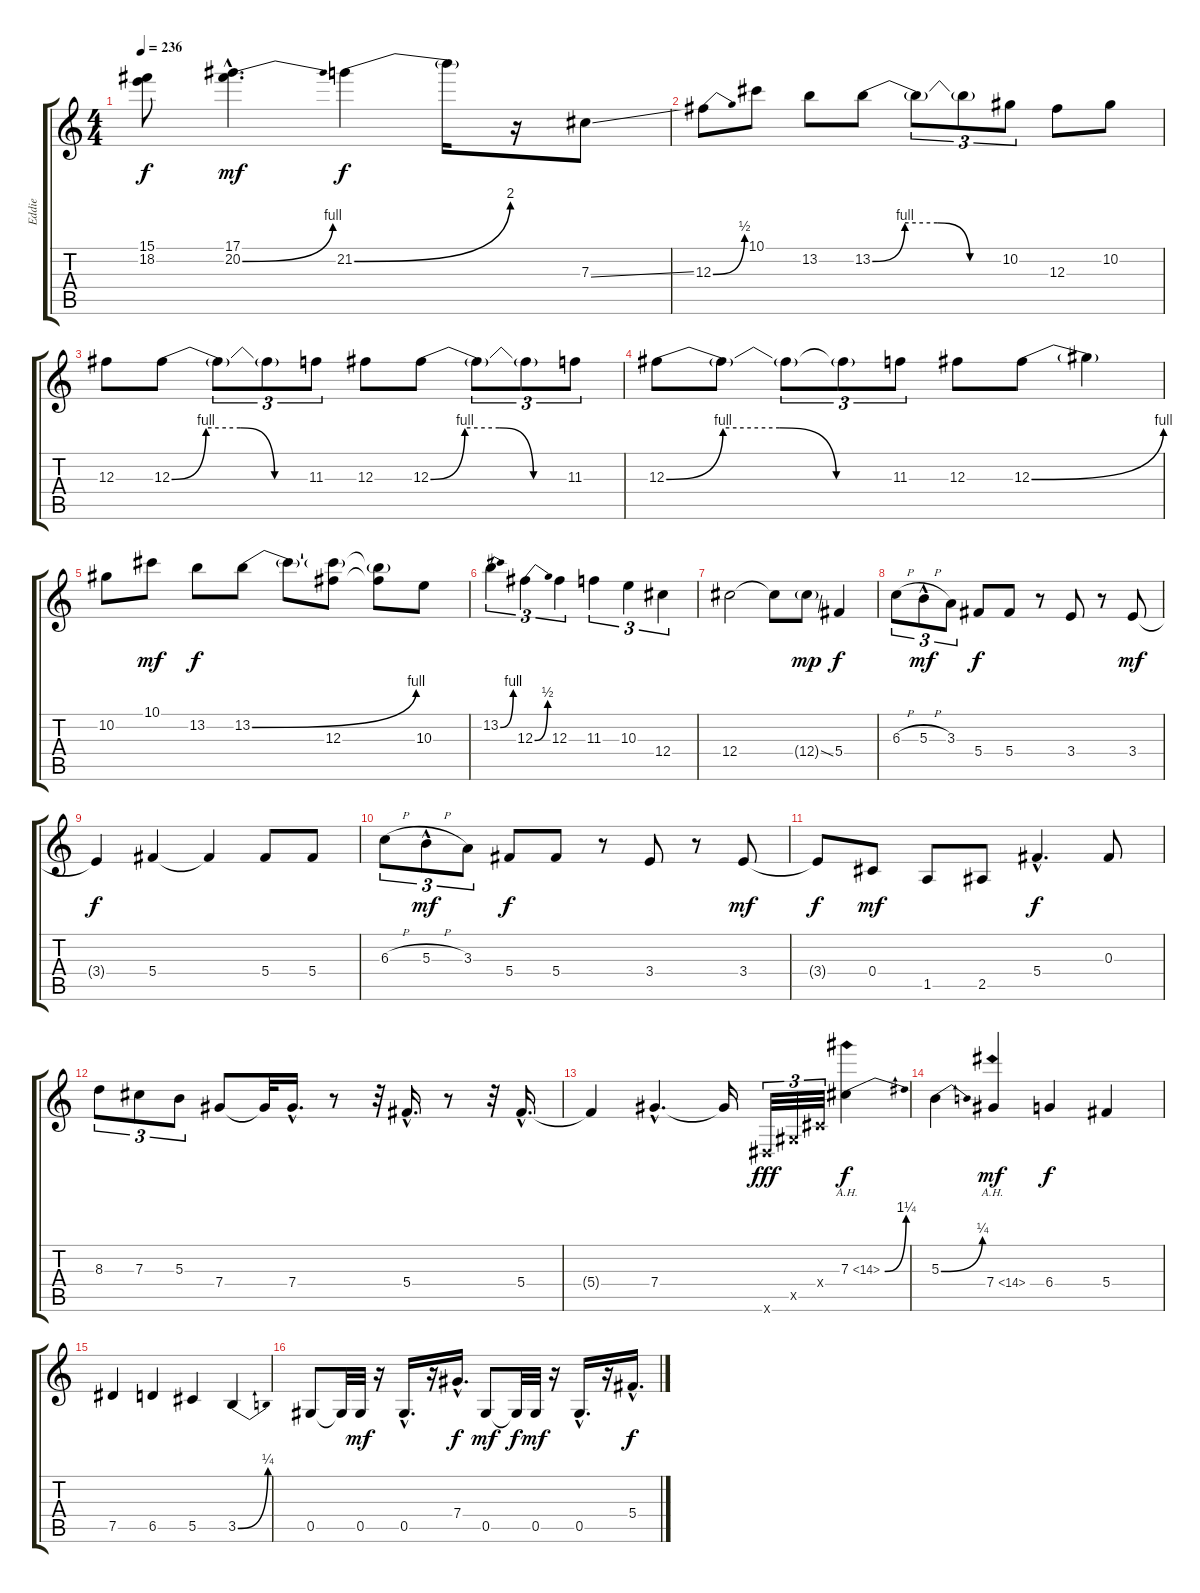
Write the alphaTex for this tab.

\track ("Eddie" "Eddie") {instrument distortionguitar}
\staff {score tabs}
\tuning (Eb4 Bb3 Gb3 Db3 Ab2 Eb2) {hide}
\ts (4 4)
\tempo 236
\clef g2
\ks c
(15.1{t} 18.2{t}).8{dy f} (17.1{hac} 20.2{be (bend 0 0 60 4) hac}).4{d dy mf} 21.2{be (bend 0 0 60 8)}.4{dy f} 21.2{t}.16 r.16 7.3{ss}.8 |
12.3{be (bend 0 0 60 2)}.8 10.1.8 13.2.8 13.2{be (custom 0 0 15 4 30 4 45 0 60 0)}.8 13.2{t}.8{tu (3 2)} 13.2{t}.8{tu (3 2)} 10.2.8{tu (3 2)} 12.3.8 10.2.8 |
12.3.8 12.3{be (custom 0 0 15 4 30 4 45 0 60 0)}.8 12.3{t}.8{tu (3 2)} 12.3{t}.8{tu (3 2)} 11.3.8{tu (3 2)} 12.3.8 12.3{be (custom 0 0 15 4 30 4 45 0 60 0)}.8 12.3{t}.8{tu (3 2)} 12.3{t}.8{tu (3 2)} 11.3.8{tu (3 2)} |
12.3{be (custom 0 0 15 4 30 4 45 0 60 0)}.8 12.3{t}.8 12.3{t}.8{tu (3 2)} 12.3{t}.8{tu (3 2)} 11.3.8{tu (3 2)} 12.3.8 12.3{be (bend 0 0 60 4)}.8 12.3{t}.4 |
10.2.8 10.1.8{dy mf} 13.2.8{dy f} 13.2{be (bend 0 0 60 4)}.8 13.2{t}.8 (13.2{t} 12.3).8 (13.2{t} 12.3{t}).8 10.3.8 |
13.2{be (bend 0 0 60 4)}.4{tu (3 2)} 12.3{be (bend 0 0 60 2)}.4{tu (3 2)} 12.3.4{tu (3 2)} 11.3.4{tu (3 2)} 10.3.4{tu (3 2)} 12.4.4{tu (3 2)} |
12.4.2 12.4{t}.8 12.4{ss g}.8{dy mp} 5.4.4{dy f} |
6.3{h}.8{tu (3 2)} 5.3{h hac}.8{tu (3 2) dy mf} 3.3.8{tu (3 2)} 5.4.8{dy f} 5.4.8 r.8 3.4.8 r.8 3.4.8{dy mf} |
3.4{t}.4{dy f} 5.4.4 5.4{t}.4 5.4.8 5.4.8 |
6.3{h}.8{tu (3 2)} 5.3{h hac}.8{tu (3 2) dy mf} 3.3.8{tu (3 2)} 5.4.8{dy f} 5.4.8 r.8 3.4.8 r.8 3.4.8{dy mf} |
3.4{t}.8{dy f} 0.4.8{dy mf} 1.5.8 2.5.8 5.4{hac}.4{d dy f} 0.3.8 |
8.3.8{tu (3 2)} 7.3.8{tu (3 2)} 5.3.8{tu (3 2)} 7.4.8 7.4{t}.32 7.4{hac}.16{d} r.8 r.32 5.4{hac}.16{d} r.8 r.32 5.4{hac}.16{d} |
5.4{t}.4 7.4{hac}.4{d} 7.4{t}.16 0.6{x}.32{tu (3 2) dy fff} 0.5{x}.32{tu (3 2)} 0.4{x}.32{tu (3 2)} 7.3{be (bend 0 0 60 5) ah 7}.4{dy f} |
5.3{be (bend 0 0 60 1)}.4 7.4{ah 7}.4{dy mf} 6.4.4{dy f} 5.4.4 |
7.5.4 6.5.4 5.5.4 3.5{be (bend 0 0 60 1)}.4 |
0.5.8 0.5{t}.32 0.5.32{dy mf} r.16 0.5{hac}.16{d} r.16 7.4{hac}.16{d dy f} 0.5.8{dy mf} 0.5{t}.32{dy f} 0.5.32{dy mf} r.16 0.5{hac}.16{d} r.16 5.4{hac}.16{d dy f}
